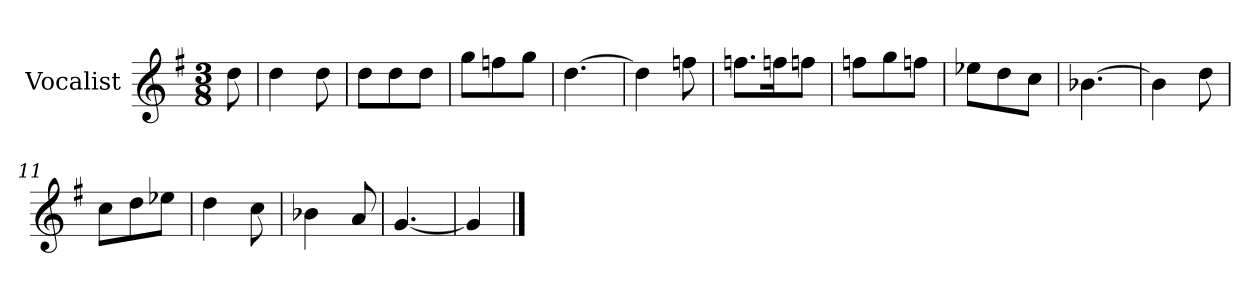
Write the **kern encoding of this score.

**kern
*part1
*staff1
*I"Vocalist
*k[f#]
*G:
*M3/8
=
8dd
=1
4dd
8dd
=2
8ddL
8dd
8ddJ
=3
8ggL
8ffn
8ggJ
=4
[4.dd
=5
4dd]
8ffn
=6
8.ffnL
16ffnK
8ffnJ
=7
8ffnL
8gg
8ffnJ
=8
8ee-XL
8dd
8ccJ
=9
[4.b-X
=10
4b-]
8dd
=11
8ccL
8dd
8ee-XJ
=12
4dd
8cc
=13
4b-X
8a
=14
[4.g
=15
4g]
==
*-
